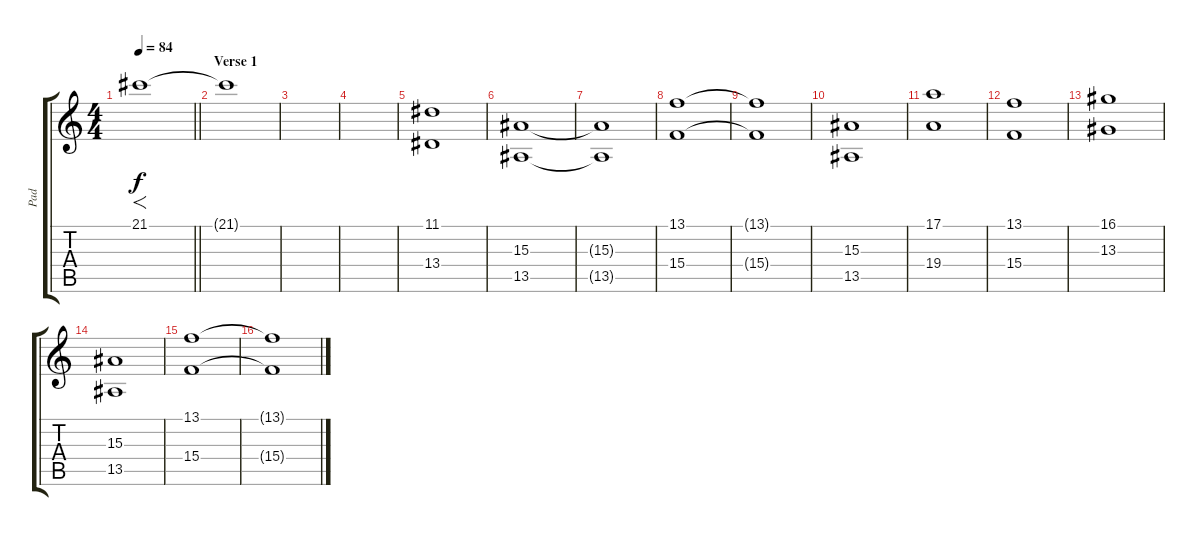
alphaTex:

\track ("Pad" "Pad") {instrument pad8sweep}
\staff {score tabs}
\tuning (E4 B3 G3 D3 A2 E2) {hide}
\ts (4 4)
\tempo 84
\clef g2
\barLineRight lightlight
\ks c
21.1.1{f dy f instrument pad8sweep} |
\section ("" "Verse 1")
21.1{t}.1 |
|
|
(11.1 13.4).1{volume 9} |
(15.3 13.5).1 |
(15.3{t} 13.5{t}).1 |
(13.1 15.4).1 |
(13.1{t} 15.4{t}).1 |
(15.3 13.5).1 |
(17.1 19.4).1 |
(13.1 15.4).1 |
(16.1 13.3).1 |
(15.3 13.5).1 |
(13.1 15.4).1 |
(13.1{t} 15.4{t}).1
